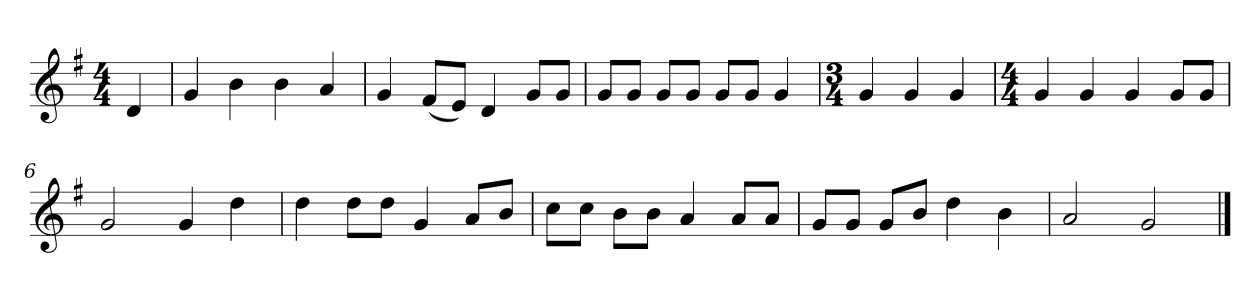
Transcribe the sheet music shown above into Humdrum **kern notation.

**kern
*part1
*staff1
*k[f#]
*M4/4
*MM120
=
4d
=1
4g
4b
4b
4a
=2
4g
(8f#L
8eJ)
4d
8gL
8gJ
=3
8gL
8gJ
8gL
8gJ
8gL
8gJ
4g
=4
*M3/4
4g
4g
4g
=5
*M4/4
4g
4g
4g
8gL
8gJ
=6
2g
4g
4dd
=7
4dd
8ddL
8ddJ
4g
8aL
8bJ
=8
8ccL
8ccJ
8bL
8bJ
4a
8aL
8aJ
=9
8gL
8gJ
8gL
8bJ
4dd
4b
=10
2a
2g
==
*-
